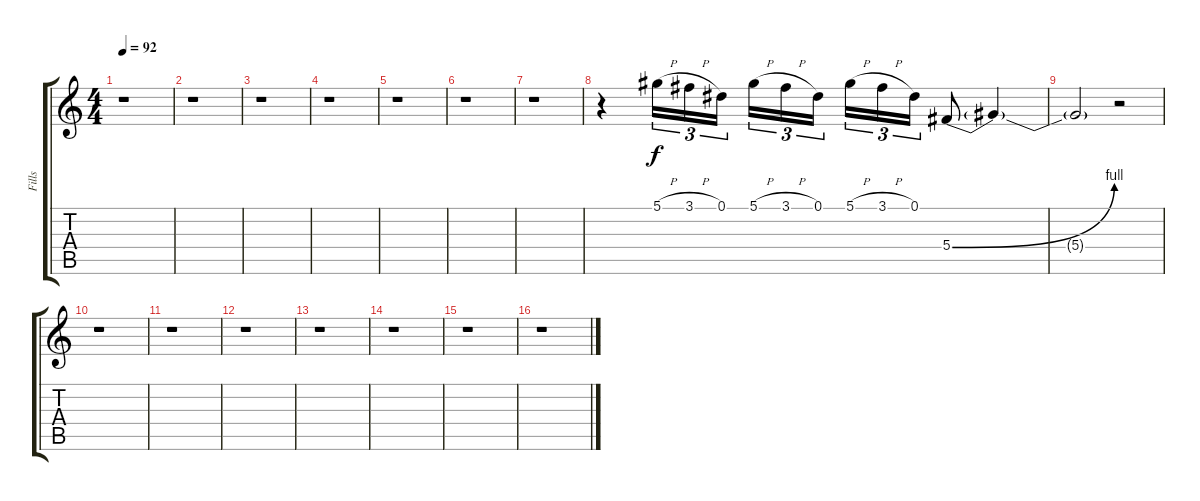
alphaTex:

\track ("Fills" "Fills") {instrument distortionguitar}
\staff {score tabs}
\tuning (Eb4 Bb3 Gb3 Db3 Ab2 Eb2) {hide}
\ts (4 4)
\tempo 92
\clef g2
\ks c
r.1{dy f} |
r.1 |
r.1 |
r.1 |
r.1 |
r.1 |
r.1 |
r.4 5.1{h}.16{tu (3 2)} 3.1{h}.16{tu (3 2)} 0.1.16{tu (3 2)} 5.1{h}.16{tu (3 2)} 3.1{h}.16{tu (3 2)} 0.1.16{tu (3 2)} 5.1{h}.16{tu (3 2)} 3.1{h}.16{tu (3 2)} 0.1.16{tu (3 2)} 5.4{be (bend 0 0 60 4)}.8 5.4{t}.4 |
5.4{t}.2 r.2 |
r.1 |
r.1 |
r.1 |
r.1 |
r.1 |
r.1 |
r.1
